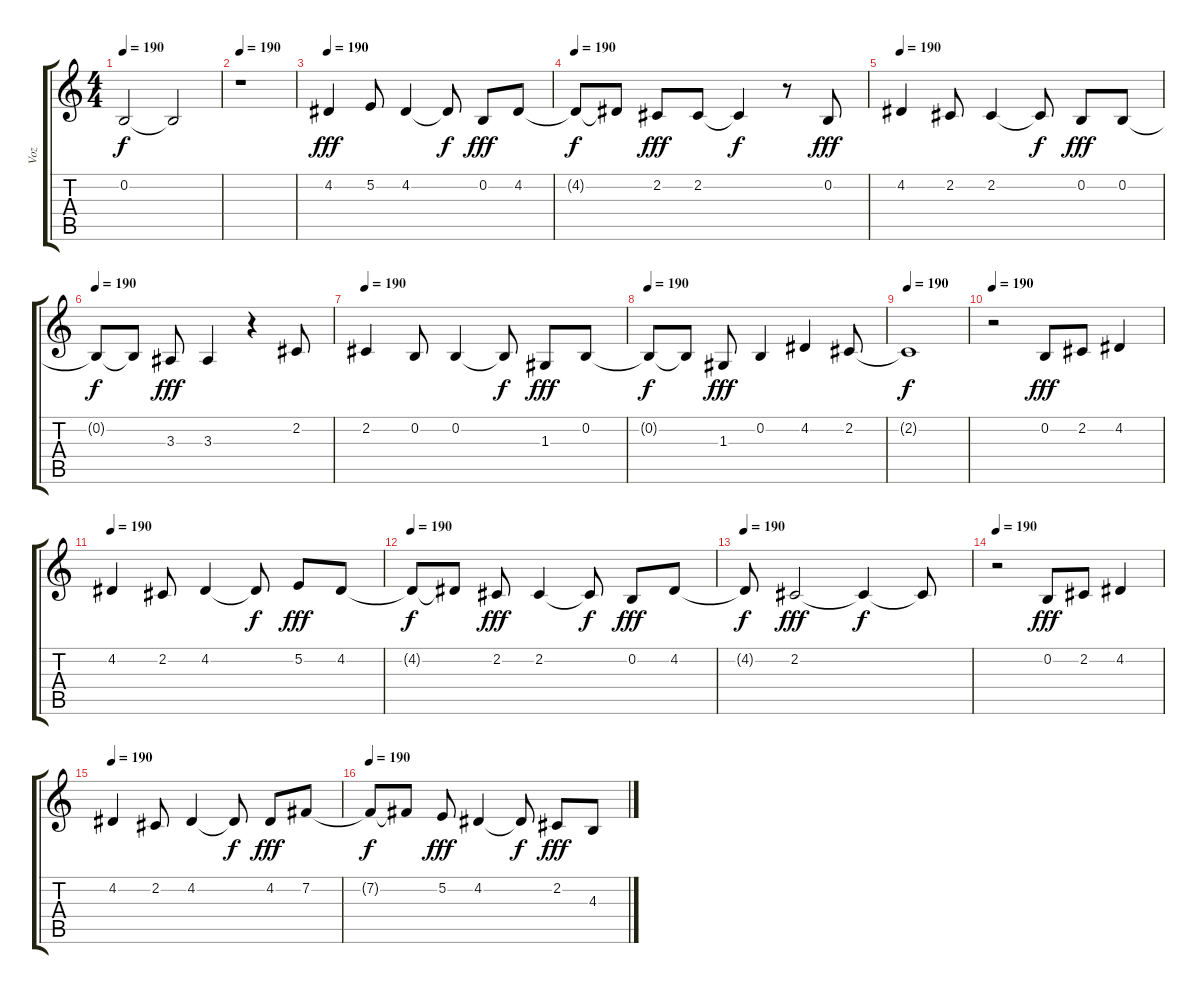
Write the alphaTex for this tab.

\track ("Voz" "Voz") {instrument lead1square}
\staff {score tabs}
\tuning (E4 B3 G3 D3 A2 E2) {hide}
\ts (4 4)
\tempo 190
\clef g2
\ks c
0.2{t}.2{dy f} 0.2{t}.2 |
\tempo 190
r.1 |
\tempo 190
4.2.4{dy fff} 5.2.8 4.2.4 4.2{t}.8{dy f} 0.2.8{dy fff} 4.2.8 |
\tempo 190
4.2{t}.8{dy f} 4.2{t}.8 2.2.8{dy fff} 2.2.8 2.2{t}.4{dy f} r.8 0.2.8{dy fff} |
\tempo 190
4.2.4 2.2.8 2.2.4 2.2{t}.8{dy f} 0.2.8{dy fff} 0.2.8 |
\tempo 190
0.2{t}.8{dy f} 0.2{t}.8 3.3.8{dy fff} 3.3.4 r.4 2.2.8 |
\tempo 190
2.2.4 0.2.8 0.2.4 0.2{t}.8{dy f} 1.3.8{dy fff} 0.2.8 |
\tempo 190
0.2{t}.8{dy f} 0.2{t}.8 1.3.8{dy fff} 0.2.4 4.2.4 2.2.8 |
\tempo 190
2.2{t}.1{dy f} |
\tempo 190
r.2 0.2.8{dy fff} 2.2.8 4.2.4 |
\tempo 190
4.2.4 2.2.8 4.2.4 4.2{t}.8{dy f} 5.2.8{dy fff} 4.2.8 |
\tempo 190
4.2{t}.8{dy f} 4.2{t}.8 2.2.8{dy fff} 2.2.4 2.2{t}.8{dy f} 0.2.8{dy fff} 4.2.8 |
\tempo 190
4.2{t}.8{dy f} 2.2.2{dy fff} 2.2{t}.4{dy f} 2.2{t}.8 |
\tempo 190
r.2 0.2.8{dy fff} 2.2.8 4.2.4 |
\tempo 190
4.2.4 2.2.8 4.2.4 4.2{t}.8{dy f} 4.2.8{dy fff} 7.2.8 |
\tempo 190
7.2{t}.8{dy f} 7.2{t}.8 5.2.8{dy fff} 4.2.4 4.2{t}.8{dy f} 2.2.8{dy fff} 4.3.8
